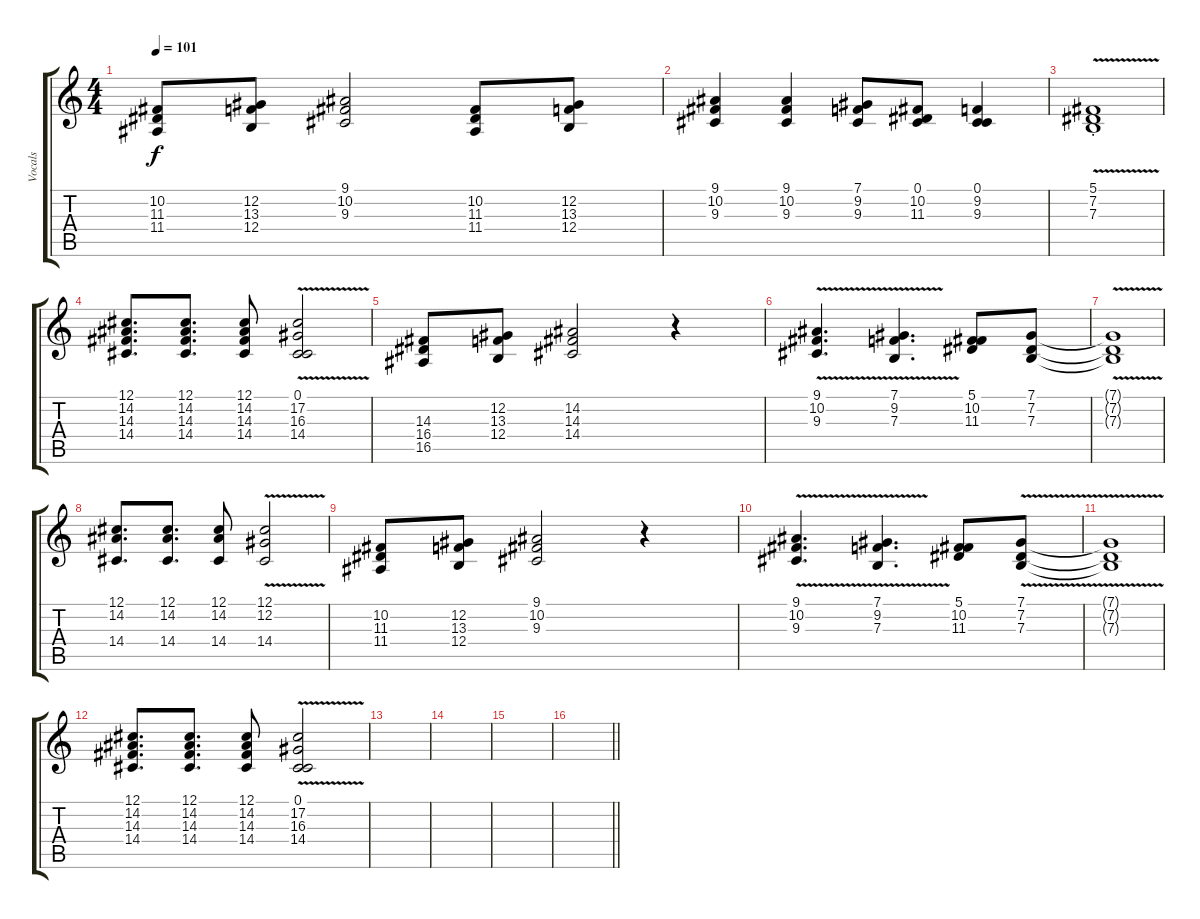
\track ("Vocals" "Vocals") {instrument violin}
\staff {score tabs}
\tuning (Db4 Ab3 E3 B2 Gb2 Db2) {hide}
\ts (4 4)
\tempo 101
\clef g2
\ks c
(10.2 11.3 11.4).8{dy f} (12.2 13.3 12.4).8 (9.1 10.2 9.3).2 (10.2 11.3 11.4).8 (12.2 13.3 12.4).8 |
(9.1 10.2 9.3).4 (9.1 10.2 9.3).4 (7.1 9.2 9.3).8 (0.1 10.2 11.3).8 (0.1 9.2 9.3).4 |
(5.1{v} 7.2{v} 7.3{v st}).1 |
(12.1 14.2 14.3 14.4).8{d} (12.1 14.2 14.3 14.4).8{d} (12.1 14.2 14.3 14.4).8 (0.1{v} 17.2{v} 16.3{v} 14.4{v}).2 |
(14.3 16.4 16.5).8 (12.2 13.3 12.4).8 (14.2 14.3 14.4).2 r.4 |
(9.1 10.2 9.3{v}).4{d} (7.1 9.2 7.3{v}).4{d} (5.1 10.2 11.3).8 (7.1 7.2 7.3).8 |
(7.1{t} 7.2{t} 7.3{v t}).1 |
(12.1 14.2 14.4).8{d} (12.1 14.2 14.4).8{d} (12.1 14.2 14.4).8 (12.1{v} 12.2{v} 14.4{v}).2 |
(10.2 11.3 11.4).8 (12.2 13.3 12.4).8 (9.1 10.2 9.3).2 r.4 |
(9.1 10.2 9.3{v}).4{d} (7.1 9.2 7.3{v}).4{d} (5.1 10.2 11.3).8 (7.1{v} 7.2{v} 7.3{v}).8 |
(7.1{t} 7.2{t} 7.3{t}).1 |
(12.1 14.2 14.3 14.4).8{d} (12.1 14.2 14.3 14.4).8{d} (12.1 14.2 14.3 14.4).8 (0.1{v} 17.2{v} 16.3{v} 14.4{v}).2 |
|
|
|
\barLineRight lightlight
